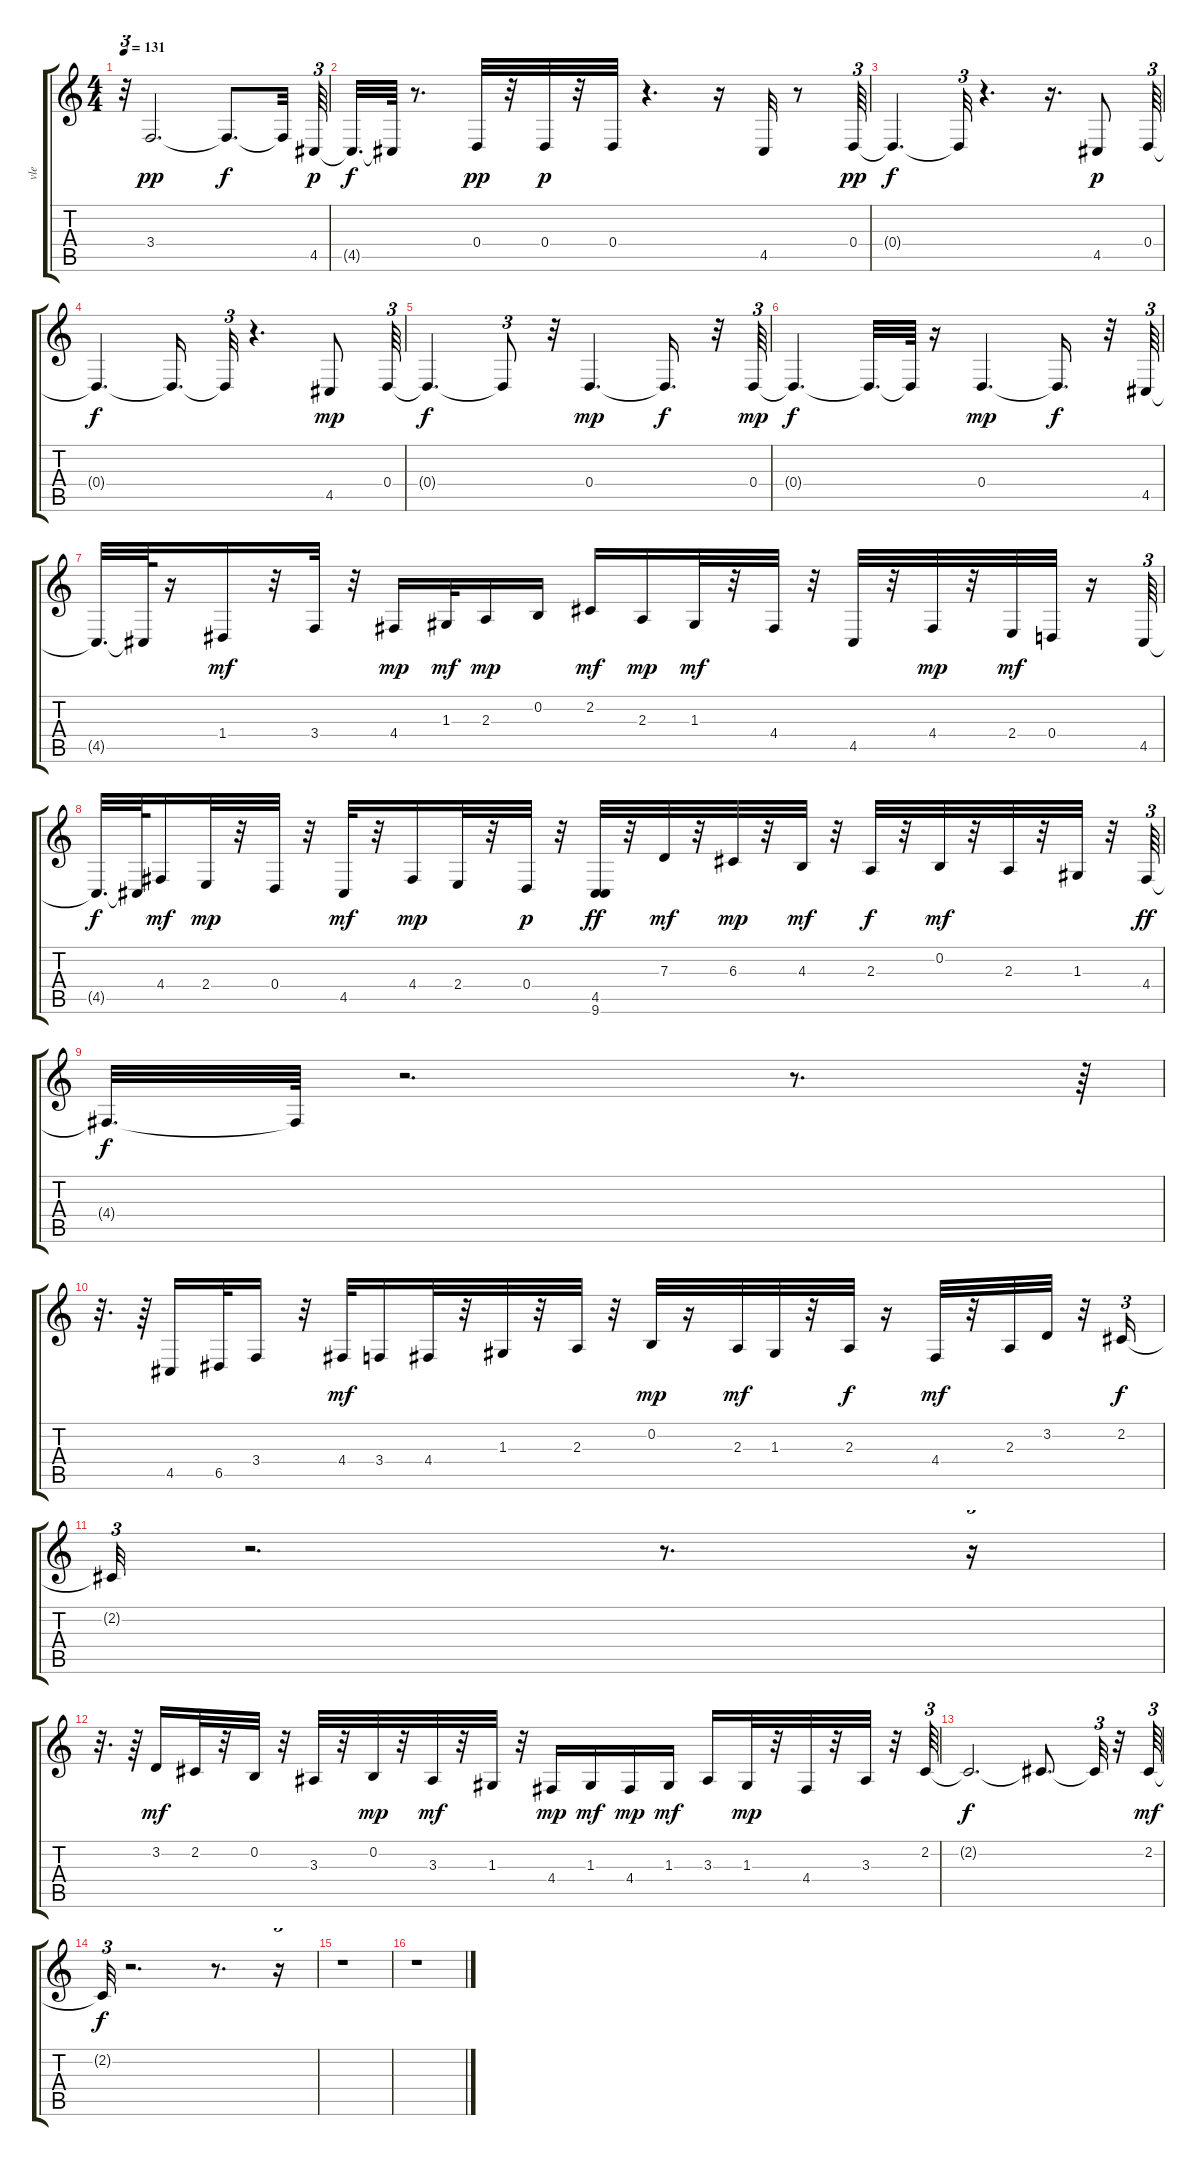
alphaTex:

\track ("vle" "vle") {instrument stringensemble2}
\staff {score tabs}
\tuning (E4 B3 G3 D3 A2 E2) {hide}
\ts (4 4)
\tempo 131
\clef g2
\ks c
r.32{tu (3 2) dy f} 3.4.2{d dy pp} 3.4{t}.8{d dy f} 3.4{t}.32 4.5.64{tu (3 2) dy p} |
4.5{t}.32{d dy f} 4.5{t}.64 r.8{d} 0.4.32{dy pp} r.32 0.4.32{dy p} r.32 0.4.32 r.4{d} r.16 4.5.32 r.8 0.4.64{tu (3 2) dy pp} |
0.4{t}.4{d dy f} 0.4{t}.32{tu (3 2)} r.4{d} r.16{d} 4.5.8{dy p} 0.4.64{tu (3 2)} |
0.4{t}.4{d dy f} 0.4{t}.16{d} 0.4{t}.32{tu (3 2)} r.4{d} 4.5.8{dy mp} 0.4.64{tu (3 2)} |
0.4{t}.4{d dy f} 0.4{t}.8{tu (3 2)} r.32 0.4.4{d dy mp} 0.4{t}.16{d dy f} r.32 0.4.64{tu (3 2) dy mp} |
0.4{t}.4{d dy f} 0.4{t}.32{d} 0.4{t}.64 r.16 0.4.4{d dy mp} 0.4{t}.16{d dy f} r.32 4.5.64{tu (3 2)} |
4.5{t}.32{d} 4.5{t}.64 r.16 1.4.16{dy mf} r.32 3.4.32 r.32 4.4.16{dy mp} 1.3.32{dy mf} 2.3.16{dy mp} 0.2.16 2.2.16{dy mf} 2.3.16{dy mp} 1.3.32{dy mf} r.32 4.4.32 r.32 4.5.32 r.32 4.4.32{dy mp} r.32 2.4.32{dy mf} 0.4.32 r.16 4.5.64{tu (3 2)} |
4.5{t}.32{d dy f} 4.5{t}.64 4.4.16{dy mf} 2.4.32{dy mp} r.32 0.4.32 r.32 4.5.32{dy mf} r.32 4.4.16{dy mp} 2.4.32 r.32 0.4.32{dy p} r.32 (4.5 9.6).32{dy ff} r.32 7.3.32{dy mf} r.32 6.3.32{dy mp} r.32 4.3.32{dy mf} r.32 2.3.32{dy f} r.32 0.2.32{dy mf} r.32 2.3.32 r.32 1.3.32 r.32 4.4.64{tu (3 2) dy ff} |
4.4{t}.32{d dy f} 4.4{t}.64 r.2{d} r.8{d} r.64{tu (3 2)} |
r.32{d} r.64 4.5.16 6.5.32 3.4.16 r.32 4.4.32{dy mf} 3.4.16 4.4.32 r.32 1.3.32 r.32 2.3.32 r.32 0.2.32{dy mp} r.16 2.3.32{dy mf} 1.3.32 r.32 2.3.32{dy f} r.16 4.4.32{dy mf} r.32 2.3.32 3.2.32 r.32 2.2.16{tu (3 2) dy f} |
2.2{t}.32{tu (3 2)} r.2{d} r.8{d} r.16{tu (3 2)} |
r.32{d} r.64 3.2.16{dy mf} 2.2.32 r.32 0.2.32 r.32 3.3.32 r.32 0.2.32{dy mp} r.32 3.3.32{dy mf} r.32 1.3.32 r.32 4.4.16{dy mp} 1.3.16{dy mf} 4.4.16{dy mp} 1.3.16{dy mf} 3.3.16 1.3.32{dy mp} r.32 4.4.32 r.32 3.3.32 r.32 2.2.64{tu (3 2)} |
2.2{t}.2{d dy f} 2.2{t}.8{d} 2.2{t}.32{tu (3 2)} r.32 2.2.64{tu (3 2) dy mf} |
2.2{t}.32{tu (3 2) dy f} r.2{d} r.8{d} r.16{tu (3 2)} |
r.1 |
r.1
